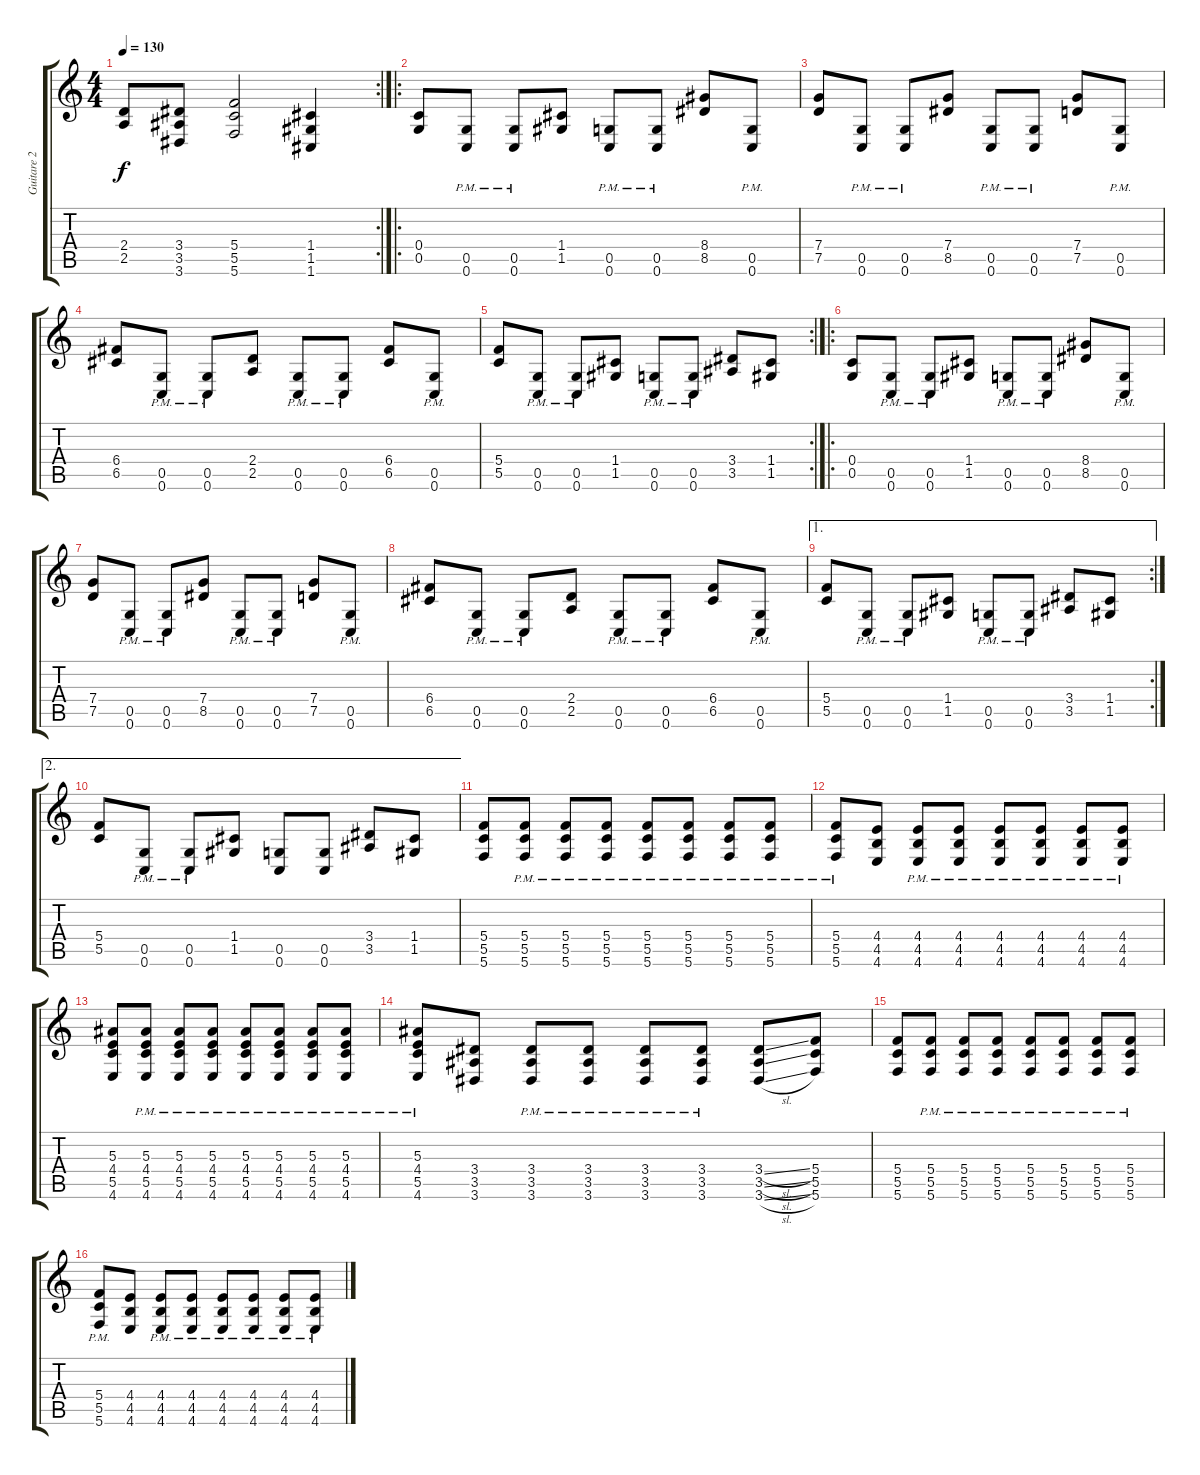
\track ("Guitare 2" "Guitare 2") {instrument distortionguitar}
\staff {score tabs}
\tuning (D4 A3 F3 C3 G2 C2) {hide}
\rc 2
\ts (4 4)
\tempo 130
\clef g2
\ks c
(2.4{t} 2.5{t}).8{dy f} (3.4 3.5 3.6).8 (5.4 5.5 5.6).2 (1.4 1.5 1.6).4 |
\ro
(0.4 0.5).8 (0.5{pm} 0.6{pm}).8 (0.5{pm} 0.6{pm}).8 (1.4 1.5).8 (0.5{pm} 0.6{pm}).8 (0.5{pm} 0.6{pm}).8 (8.4 8.5).8 (0.5{pm} 0.6{pm}).8 |
(7.4 7.5).8 (0.5{pm} 0.6{pm}).8 (0.5{pm} 0.6{pm}).8 (7.4 8.5).8 (0.5{pm} 0.6{pm}).8 (0.5{pm} 0.6{pm}).8 (7.4 7.5).8 (0.5{pm} 0.6{pm}).8 |
(6.4 6.5).8 (0.5{pm} 0.6{pm}).8 (0.5{pm} 0.6{pm}).8 (2.4 2.5).8 (0.5{pm} 0.6{pm}).8 (0.5{pm} 0.6{pm}).8 (6.4 6.5).8 (0.5{pm} 0.6{pm}).8 |
\rc 2
(5.4 5.5).8 (0.5{pm} 0.6{pm}).8 (0.5{pm} 0.6{pm}).8 (1.4 1.5).8 (0.5{pm} 0.6{pm}).8 (0.5{pm} 0.6{pm}).8 (3.4 3.5).8 (1.4 1.5).8 |
\ro
(0.4 0.5).8 (0.5{pm} 0.6{pm}).8 (0.5{pm} 0.6{pm}).8 (1.4 1.5).8 (0.5{pm} 0.6{pm}).8 (0.5{pm} 0.6{pm}).8 (8.4 8.5).8 (0.5{pm} 0.6{pm}).8 |
(7.4 7.5).8 (0.5{pm} 0.6{pm}).8 (0.5{pm} 0.6{pm}).8 (7.4 8.5).8 (0.5{pm} 0.6{pm}).8 (0.5{pm} 0.6{pm}).8 (7.4 7.5).8 (0.5{pm} 0.6{pm}).8 |
(6.4 6.5).8 (0.5{pm} 0.6{pm}).8 (0.5{pm} 0.6{pm}).8 (2.4 2.5).8 (0.5{pm} 0.6{pm}).8 (0.5{pm} 0.6{pm}).8 (6.4 6.5).8 (0.5{pm} 0.6{pm}).8 |
\ae 1
\rc 2
(5.4 5.5).8 (0.5{pm} 0.6{pm}).8 (0.5{pm} 0.6{pm}).8 (1.4 1.5).8 (0.5{pm} 0.6{pm}).8 (0.5{pm} 0.6{pm}).8 (3.4 3.5).8 (1.4 1.5).8 |
\ae 2
(5.4 5.5).8 (0.5{pm} 0.6{pm}).8 (0.5{pm} 0.6{pm}).8 (1.4 1.5).8 (0.5 0.6).8 (0.5 0.6).8 (3.4 3.5).8 (1.4 1.5).8 |
(5.4 5.5 5.6).8 (5.4{pm} 5.5{pm} 5.6{pm}).8 (5.4{pm} 5.5{pm} 5.6{pm}).8 (5.4{pm} 5.5{pm} 5.6{pm}).8 (5.4{pm} 5.5{pm} 5.6{pm}).8 (5.4{pm} 5.5{pm} 5.6{pm}).8 (5.4{pm} 5.5{pm} 5.6{pm}).8 (5.4{pm} 5.5{pm} 5.6{pm}).8 |
(5.4{pm} 5.5{pm} 5.6{pm}).8 (4.4 4.5 4.6).8 (4.4{pm} 4.5{pm} 4.6{pm}).8 (4.4{pm} 4.5{pm} 4.6{pm}).8 (4.4{pm} 4.5{pm} 4.6{pm}).8 (4.4{pm} 4.5{pm} 4.6{pm}).8 (4.4{pm} 4.5{pm} 4.6{pm}).8 (4.4{pm} 4.5{pm} 4.6{pm}).8 |
(5.3 4.4 5.5 4.6).8 (5.3{pm} 4.4{pm} 5.5{pm} 4.6{pm}).8 (5.3{pm} 4.4{pm} 5.5{pm} 4.6{pm}).8 (5.3{pm} 4.4{pm} 5.5{pm} 4.6{pm}).8 (5.3{pm} 4.4{pm} 5.5{pm} 4.6{pm}).8 (5.3{pm} 4.4{pm} 5.5{pm} 4.6{pm}).8 (5.3{pm} 4.4{pm} 5.5{pm} 4.6{pm}).8 (5.3{pm} 4.4{pm} 5.5{pm} 4.6{pm}).8 |
(5.3{pm} 4.4{pm} 5.5{pm} 4.6{pm}).8 (3.4 3.5 3.6).8 (3.4{pm} 3.5{pm} 3.6{pm}).8 (3.4{pm} 3.5{pm} 3.6{pm}).8 (3.4{pm} 3.5{pm} 3.6{pm}).8 (3.4{pm} 3.5{pm} 3.6{pm}).8 (3.4{sl} 3.5{sl} 3.6{sl}).8 (5.4 5.5 5.6).8 |
(5.4 5.5 5.6).8 (5.4{pm} 5.5{pm} 5.6{pm}).8 (5.4{pm} 5.5{pm} 5.6{pm}).8 (5.4{pm} 5.5{pm} 5.6{pm}).8 (5.4{pm} 5.5{pm} 5.6{pm}).8 (5.4{pm} 5.5{pm} 5.6{pm}).8 (5.4{pm} 5.5{pm} 5.6{pm}).8 (5.4{pm} 5.5{pm} 5.6{pm}).8 |
(5.4{pm} 5.5{pm} 5.6{pm}).8 (4.4 4.5 4.6).8 (4.4{pm} 4.5{pm} 4.6{pm}).8 (4.4{pm} 4.5{pm} 4.6{pm}).8 (4.4{pm} 4.5{pm} 4.6{pm}).8 (4.4{pm} 4.5{pm} 4.6{pm}).8 (4.4{pm} 4.5{pm} 4.6{pm}).8 (4.4{pm} 4.5{pm} 4.6{pm}).8
